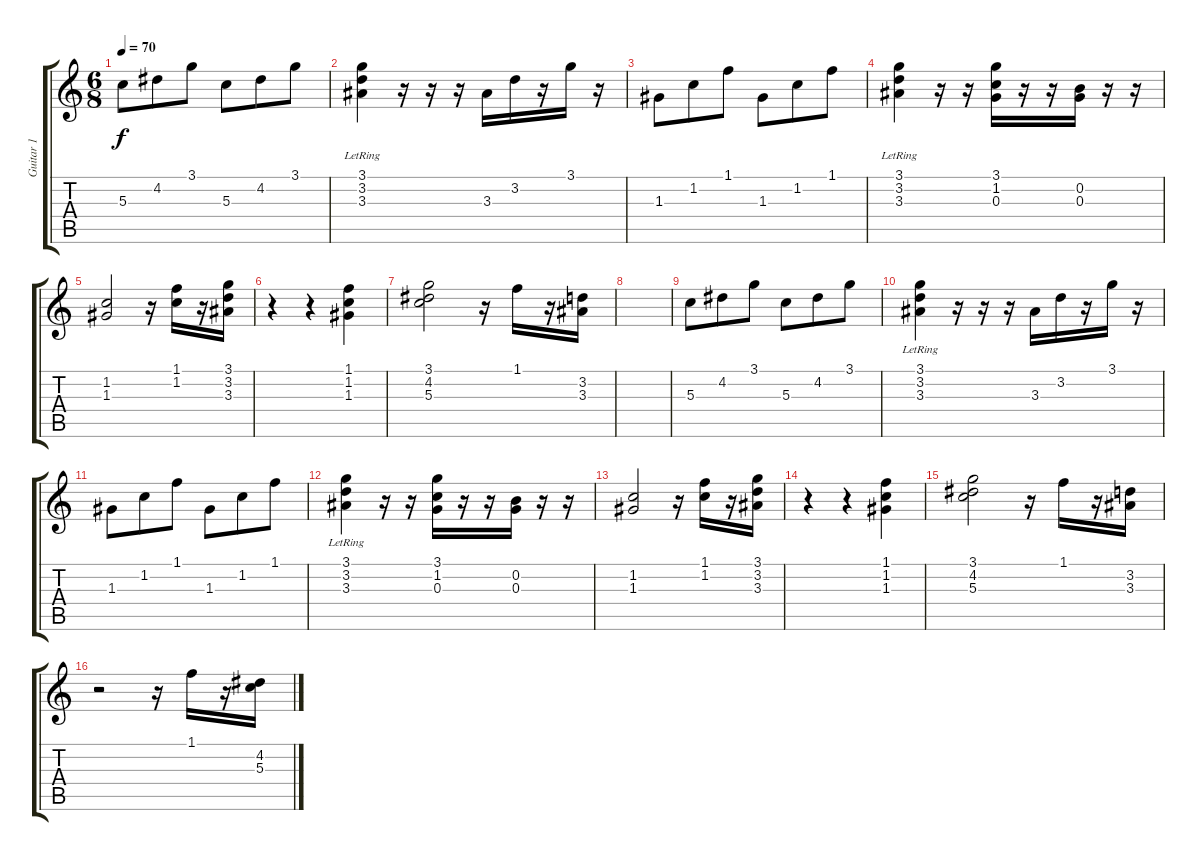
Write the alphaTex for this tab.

\track ("Guitar 1" "Guitar 1") {instrument acousticguitarsteel}
\staff {score tabs}
\tuning (E4 B3 G3 D3 A2 E2) {hide}
\ts (6 8)
\tempo 70
\clef g2
\ks c
5.3.8{dy f} 4.2.8 3.1.8 5.3.8 4.2.8 3.1.8 |
(3.1{lr} 3.2{lr} 3.3{lr}).4 r.16 r.16 r.16 3.3.16 3.2.16 r.16 3.1.16 r.16 |
1.3.8 1.2.8 1.1.8 1.3.8 1.2.8 1.1.8 |
(3.1{lr} 3.2{lr} 3.3{lr}).4 r.16 r.16 (3.1 1.2 0.3).16 r.16 r.16 (0.2 0.3).16 r.16 r.16 |
(1.2 1.3).2 r.16 (1.1 1.2).16 r.16 (3.1 3.2 3.3).16 |
r.4 r.4 (1.1 1.2 1.3).4 |
(3.1 4.2 5.3).2 r.16 1.1.16 r.16 (3.2 3.3).16 |
|
5.3.8 4.2.8 3.1.8 5.3.8 4.2.8 3.1.8 |
(3.1{lr} 3.2{lr} 3.3{lr}).4 r.16 r.16 r.16 3.3.16 3.2.16 r.16 3.1.16 r.16 |
1.3.8 1.2.8 1.1.8 1.3.8 1.2.8 1.1.8 |
(3.1{lr} 3.2{lr} 3.3{lr}).4 r.16 r.16 (3.1 1.2 0.3).16 r.16 r.16 (0.2 0.3).16 r.16 r.16 |
(1.2 1.3).2 r.16 (1.1 1.2).16 r.16 (3.1 3.2 3.3).16 |
r.4 r.4 (1.1 1.2 1.3).4 |
(3.1 4.2 5.3).2 r.16 1.1.16 r.16 (3.2 3.3).16 |
r.2 r.16 1.1.16 r.16 (4.2 5.3).16
